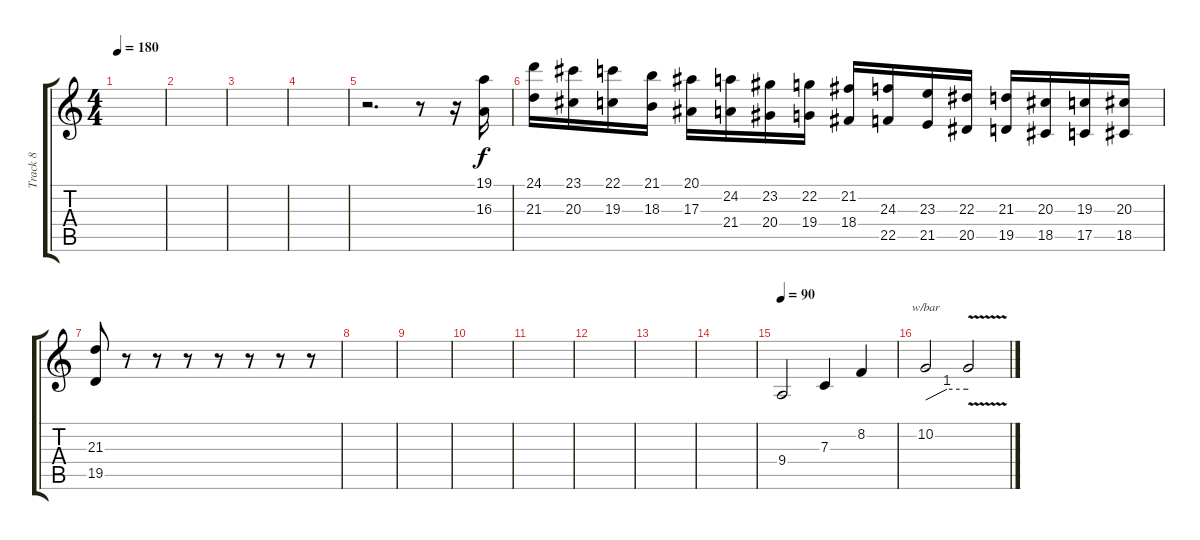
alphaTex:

\track ("Track 8" "Track 8") {instrument stringensemble1}
\staff {score tabs}
\tuning (D4 A3 F3 C3 G2 D2) {hide}
\ts (4 4)
\tempo 180
\clef g2
\ks c
|
|
|
|
r.2{d} r.8 r.16 (19.1 16.3).16 |
(24.1 21.3).16 (23.1 20.3).16 (22.1 19.3).16 (21.1 18.3).16 (20.1 17.3).16 (24.2 21.4).16 (23.2 20.4).16 (22.2 19.4).16 (21.2 18.4).16 (24.3 22.5).16 (23.3 21.5).16 (22.3 20.5).16 (21.3 19.5).16 (20.3 18.5).16 (19.3 17.5).16 (20.3 18.5).16 |
(21.3 19.5).8 r.8 r.8 r.8 r.8 r.8 r.8 r.8 |
|
|
|
|
|
|
|
\tempo 90
9.4.2{instrument stringensemble1} 7.3.4 8.2.4 |
10.2.2{tbe (custom default 0 0 30 4 58 4 60 4)} 10.2{v t}.2
